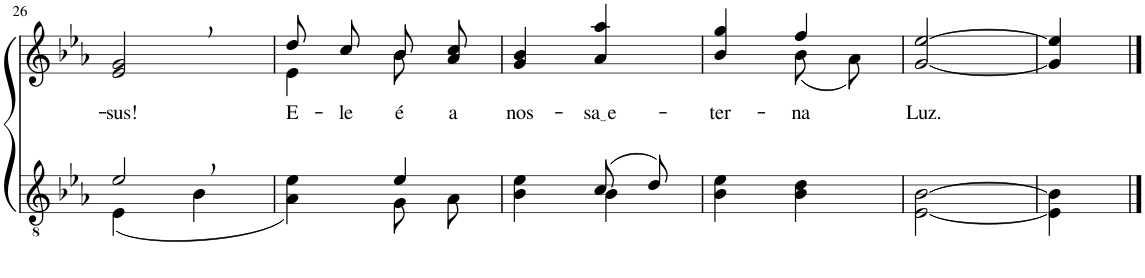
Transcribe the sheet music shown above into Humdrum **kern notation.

**kern	**kern	**text
*part2	*part1	*part1
*staff2	*staff1	*staff1
*I"Parte III e IV	*I"Parte I e II	*
!!LO:PB:g=z
*clefGv2	*clefG2	*
*Trd4c7	*Trd4c7	*
*k[b-e-a-]	*k[b-e-a-]	*
*M2/4	*M2/4	*
=26	=26	=26
*^	*	*
!	!	!	!LO:LY:b
2e-,/	(4E-\	2e-/, 2g/,	-sus!
.	4B-\	.	.
=27	=27	=27	=27
*	*	*^	*
!	!	!	!	!LO:LY:b
4ryy	4A-\ 4e-\)	8dd/L	4e-\	E-
!	!	!	!	!LO:LY:b
.	.	8cc/J	.	-le
!	!	!	!	!LO:LY:b
4e-/	8G\L	8b-\L	8b-\	é
!	!	!	!	!LO:LY:b
.	8A-\J	8a-\ 8cc\J	8ryy	a
=28	=28	=28	=28	=28
!	!	!	!	!LO:LY:b
*	*	*v	*v	*
4B-\ 4e-\	4ryy	4g/ 4b-/	nos-
!	!	!	!LO:LY:b
(8c/L	4B-\	4a-/ 4aa-/	sa e
8d/J)	.	.	.
*v	*v	*	*
=29	=29	=29
!	!	!LO:LY:b
*	*^	*
4B-\ 4e-\	4b-/ 4gg/	4ryy	-ter-
!	!	!	!LO:LY:b
4B-\ 4d\	4ff/	(8b-\L	-na
.	.	8a-\J)	.
=30	=30	=30	=30
!	!	!	!LO:LY:b
*	*v	*v	*
[2E-\ [2B-\	[2g/ [2ee-/	Luz.
=31	=31	=31
4E-\] 4B-\]	4g/] 4ee-/]	.
==	==	==
*-	*-	*-
